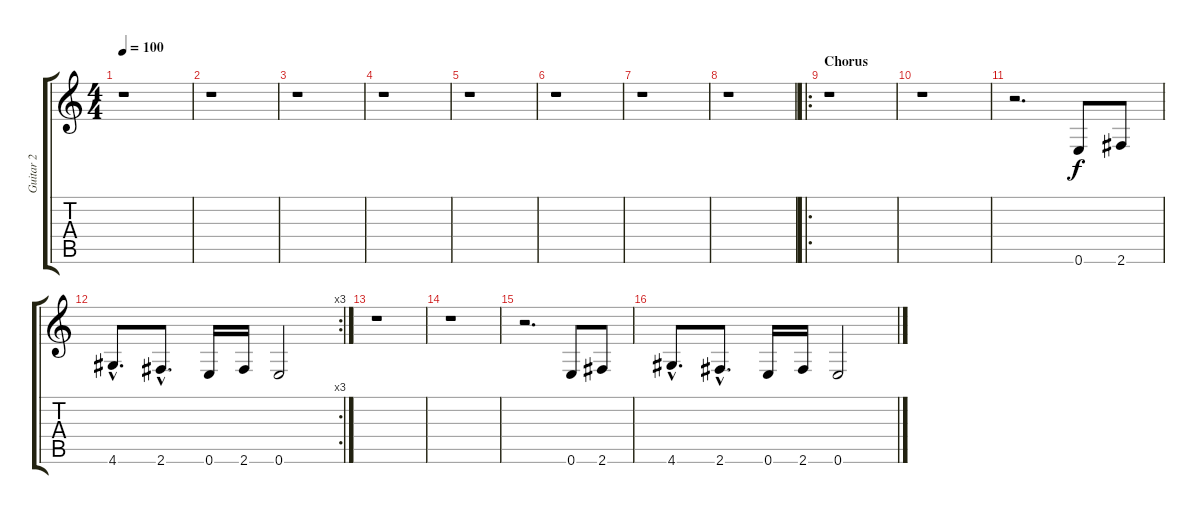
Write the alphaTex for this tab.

\track ("Guitar 2" "Guitar 2") {instrument electricguitarclean}
\staff {score tabs}
\tuning (E4 B3 G3 D3 A2 E2) {hide}
\ts (4 4)
\tempo 100
\clef g2
\ks c
r.1{dy f} |
r.1 |
r.1 |
r.1 |
r.1 |
r.1 |
r.1 |
r.1 |
\ro
\section ("" "Chorus")
r.1 |
r.1 |
r.2{d} 0.6.8 2.6.8 |
\rc 3
4.6{hac}.8{d} 2.6{hac}.8{d} 0.6.16 2.6.16 0.6.2 |
r.1 |
r.1 |
r.2{d} 0.6.8 2.6.8 |
4.6{hac}.8{d} 2.6{hac}.8{d} 0.6.16 2.6.16 0.6.2
